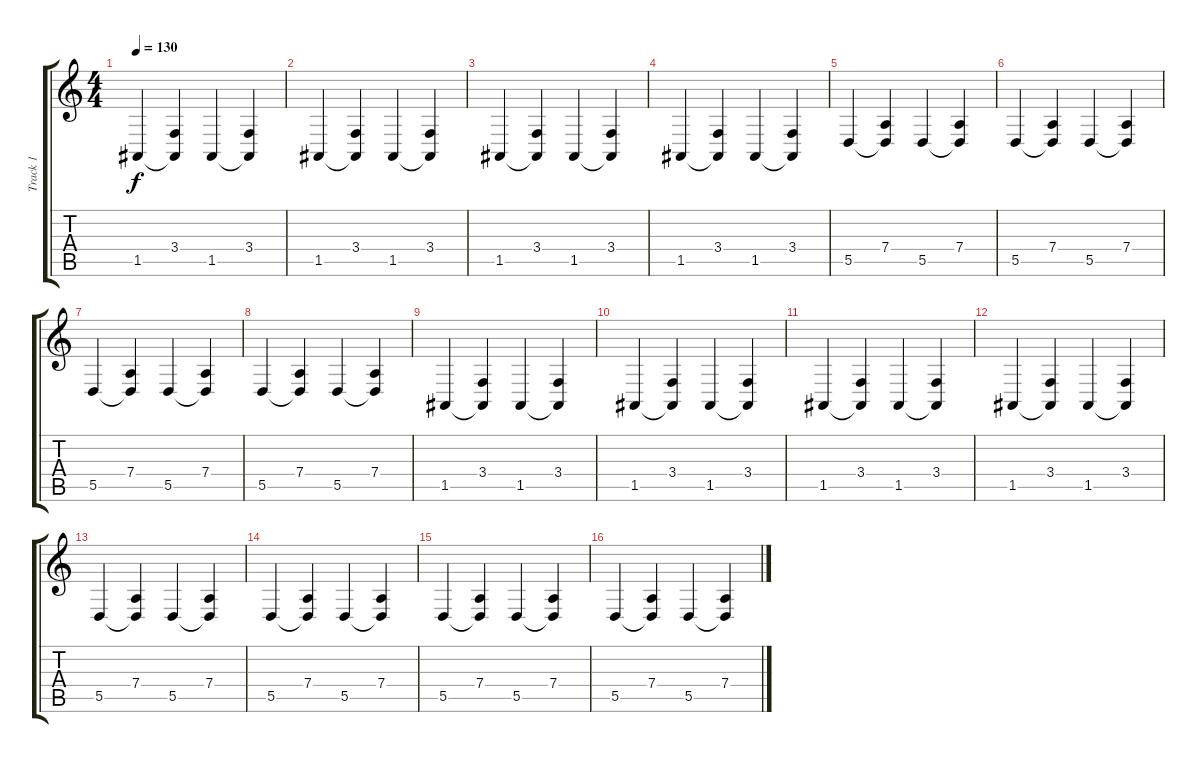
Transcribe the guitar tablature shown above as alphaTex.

\track ("Track 1" "Track 1") {instrument acousticgrandpiano}
\staff {score tabs}
\tuning (E4 B3 G3 D3 A2 E2) {hide}
\ts (4 4)
\tempo 130
\clef g2
\ks c
1.5.4{dy f} (3.4 1.5{t}).4 1.5.4 (3.4 1.5{t}).4 |
1.5.4 (3.4 1.5{t}).4 1.5.4 (3.4 1.5{t}).4 |
1.5.4 (3.4 1.5{t}).4 1.5.4 (3.4 1.5{t}).4 |
1.5.4 (3.4 1.5{t}).4 1.5.4 (3.4 1.5{t}).4 |
5.5.4 (7.4 5.5{t}).4 5.5.4 (7.4 5.5{t}).4 |
5.5.4 (7.4 5.5{t}).4 5.5.4 (7.4 5.5{t}).4 |
5.5.4 (7.4 5.5{t}).4 5.5.4 (7.4 5.5{t}).4 |
5.5.4 (7.4 5.5{t}).4 5.5.4 (7.4 5.5{t}).4 |
1.5.4 (3.4 1.5{t}).4 1.5.4 (3.4 1.5{t}).4 |
1.5.4 (3.4 1.5{t}).4 1.5.4 (3.4 1.5{t}).4 |
1.5.4 (3.4 1.5{t}).4 1.5.4 (3.4 1.5{t}).4 |
1.5.4 (3.4 1.5{t}).4 1.5.4 (3.4 1.5{t}).4 |
5.5.4 (7.4 5.5{t}).4 5.5.4 (7.4 5.5{t}).4 |
5.5.4 (7.4 5.5{t}).4 5.5.4 (7.4 5.5{t}).4 |
5.5.4 (7.4 5.5{t}).4 5.5.4 (7.4 5.5{t}).4 |
5.5.4 (7.4 5.5{t}).4 5.5.4 (7.4 5.5{t}).4
